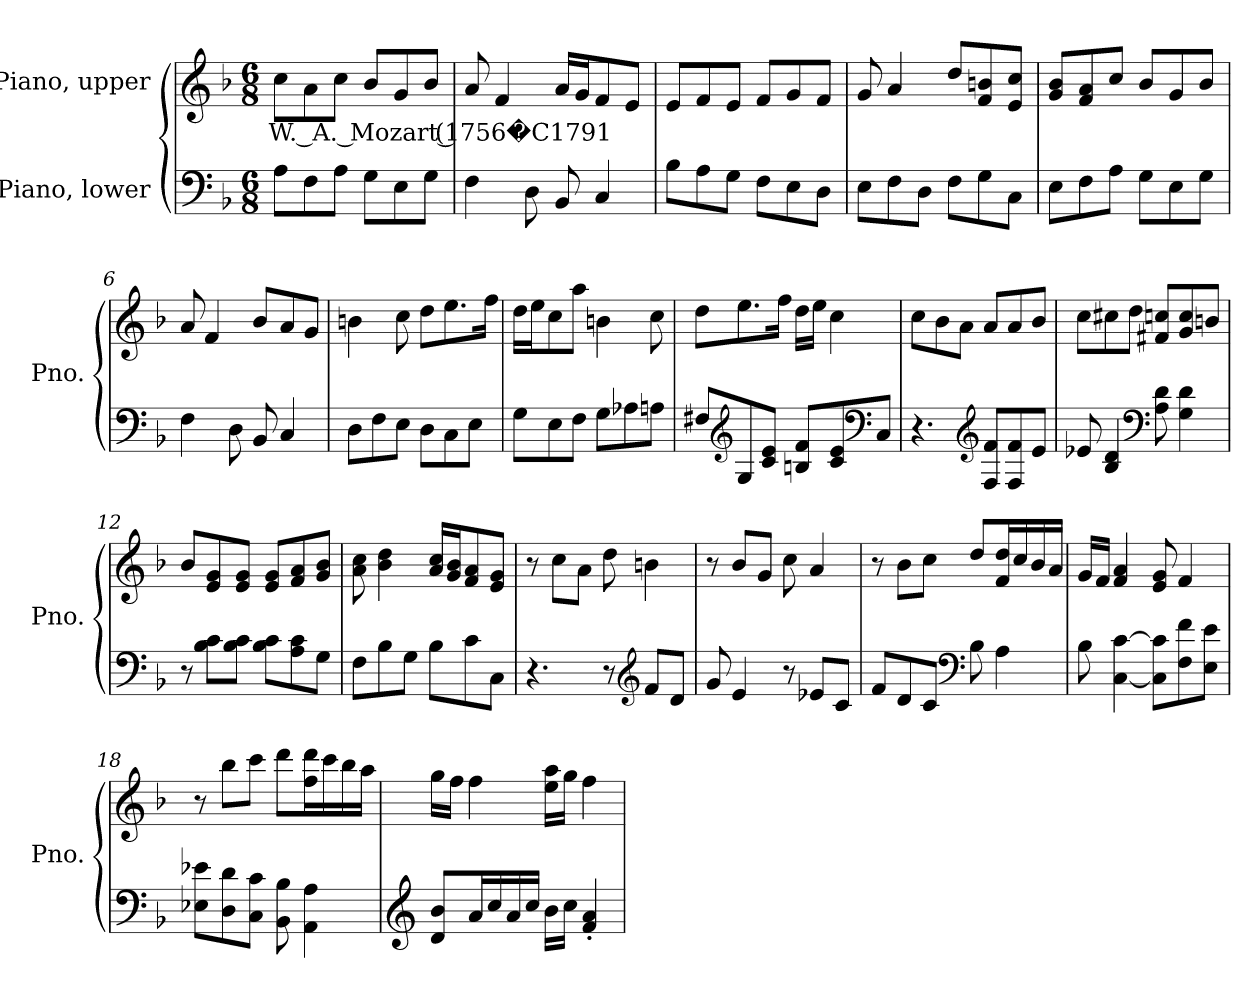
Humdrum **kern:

**kern	**kern	**text
*part2	*part1	*part1
*staff2	*staff1	*staff1
*I"Piano, lower	*I"Piano, upper	*
*I'Pno.	*I'Pno.	*
*clefF4	*clefG2	*
*k[b-]	*k[b-]	*
*M6/8	*M6/8	*
*MM18	*MM18	*
=1	=1	=1
!	!	!LO:LY:b
8A\L	8cc\L	W. A. Mozart (1756�C1791
8F\	8a\	.
8A\J	8cc\J	.
8G\L	8b-/L	.
8E\	8g/	.
8G\J	8b-/J	.
=2	=2	=2
4F\	8a/	.
.	4f/	.
8D\	.	.
8BB-/	16a/LL	.
.	16g/J	.
4C/	8f/	.
.	8e/J	.
=3	=3	=3
8B-\L	8e/L	.
8A\	8f/	.
8G\J	8e/J	.
8F\L	8f/L	.
8E\	8g/	.
8D\J	8f/J	.
!!LO:LB:g=z
=4	=4	=4
8E\L	8g/	.
8F\	4a/	.
8D\J	.	.
8F\L	8dd/L	.
8G\	8f/ 8bn/	.
8C\J	8e/ 8cc/J	.
=5	=5	=5
8E\L	8g/ 8b-/L	.
8F\	8f/ 8a/	.
8A\J	8cc/J	.
8G\L	8b-/L	.
8E\	8g/	.
8G\J	8b-/J	.
=6	=6	=6
4F\	8a/	.
.	4f/	.
8D\	.	.
8BB-/	8b-/L	.
4C/	8a/	.
.	8g/J	.
=7	=7	=7
8D\L	4bn\	.
8F\	.	.
8E\J	8cc\	.
8D\L	8dd\L	.
8C\	8.ee\	.
8E\J	.	.
.	16ff\Jk	.
=8	=8	=8
8G\L	16dd\LL	.
.	16ee\J	.
8E\	8cc\	.
8F\J	8aa\J	.
8G\L	4bn\	.
8A-X\	.	.
8An\J	8cc\	.
!!LO:LB:g=z
=9	=9	=9
8F#X/L	8dd\L	.
*clefG2	*	*
8G/	8.ee\	.
8c/ 8e/J	.	.
.	16ff\Jk	.
8Bn/ 8f/L	16dd\LL	.
.	16ee\JJ	.
8c/ 8e/	4cc\	.
*clefF4	*	*
8C/J	.	.
=10	=10	=10
4.r	8cc\L	.
.	8b-\	.
.	8a\J	.
*clefG2	*	*
8F/ 8f/L	8a/L	.
8F/ 8f/	8a/	.
8e/J	8b-/J	.
=11	=11	=11
8e-X/	8cc\L	.
4B-/ 4d/	8cc#X\	.
.	8dd\J	.
*clefF4	*	*
8A\ 8d\	8f#X/ 8ccn/L	.
4G\ 4d\	8g/ 8cc/	.
.	8bn/J	.
=12	=12	=12
8r	8b-/L	.
8B-\ 8c\L	8e/ 8g/	.
8B-\ 8c\J	8e/ 8g/J	.
8B-\ 8c\L	8e/ 8g/L	.
8A\ 8c\	8f/ 8a/	.
8G\J	8g/ 8b-/J	.
!!LO:LB:g=z
=13	=13	=13
8F\L	8a\ 8cc\	.
8B-\	4b-\ 4dd\	.
8G\J	.	.
8B-\L	16a/ 16cc/LL	.
.	16g/ 16b-/J	.
8c\	8f/ 8a/	.
8C\J	8e/ 8g/J	.
=14	=14	=14
4.r	8r	.
.	8cc\L	.
.	8a\J	.
8r	8dd\	.
*clefG2	*	*
8f/L	4bn\	.
8d/J	.	.
=15	=15	=15
8g/	8r	.
4e/	8b-/L	.
.	8g/J	.
8r	8cc\	.
8e-X/L	4a/	.
8c/J	.	.
=16	=16	=16
8f/L	8r	.
8d/	8b-\L	.
8c/J	8cc\J	.
*clefF4	*	*
8B-\	8dd/L	.
4A\	16f/ 16dd/L	.
.	16cc/	.
.	16b-/	.
.	16a/JJ	.
=17	=17	=17
8B-\	16g/LL	.
.	16f/JJ	.
[4C\ [4c\	4f/ 4a/	.
8C\] 8c\]L	8e/ 8g/	.
8F\ 8f\	4f/	.
8E\ 8e\J	.	.
!!LO:LB:g=z
=18	=18	=18
8E-X\ 8e-X\L	8r	.
8D\ 8d\	8bb-\L	.
8C\ 8c\J	8ccc\J	.
8BB-\ 8B-\	8ddd\L	.
4AA\ 4A\	16ff\ 16ddd\L	.
.	16ccc\	.
.	16bb-\	.
.	16aa\JJ	.
=19	=19	=19
*clefG2	*	*
8d/ 8b-/L	16gg\LL	.
.	16ff\JJ	.
16a/L	4ff\	.
16cc/	.	.
16a/	.	.
16cc/JJ	.	.
16b-\LL	16ee\ 16aa\LL	.
16cc\JJ	16gg\JJ	.
4f/' 4a/'	4ff\	.
=	=	=
*-	*-	*-
